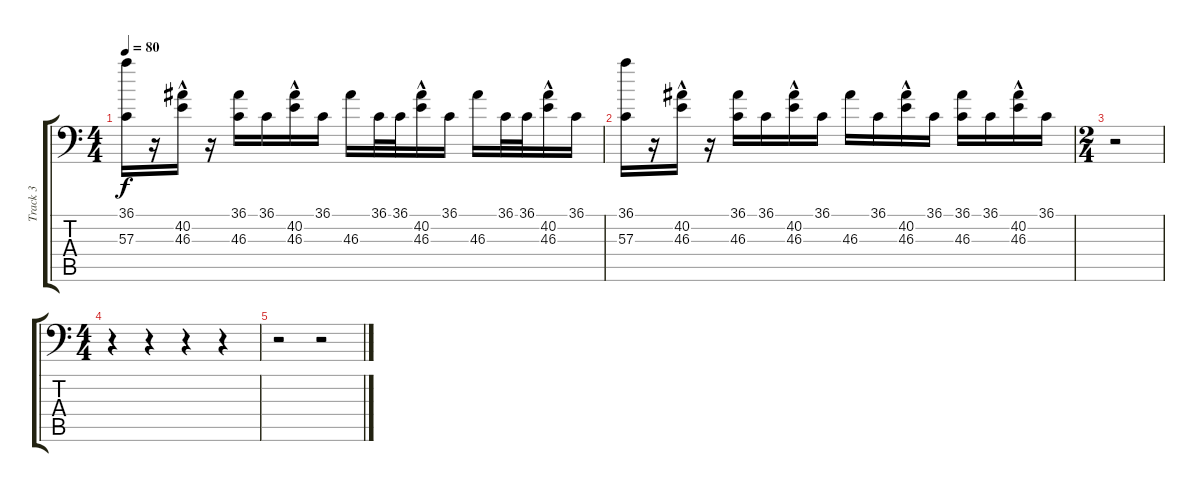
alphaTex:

\track ("Track 3" "Track 3") {instrument acousticgrandpiano}
\staff {score tabs}
\tuning (C-1 C-1 C-1 C-1 C-1 C-1) {hide}
\ts (4 4)
\tempo 80
\clef f4
\ks c
(36.1 57.3).16{dy f} r.16 (40.2{hac} 46.3).16 r.16 (36.1 46.3).16 36.1.16 (40.2{hac} 46.3).16 36.1.16 46.3.16 36.1.32 36.1.32 (40.2{hac} 46.3).16 36.1.16 46.3.16 36.1.32 36.1.32 (40.2{hac} 46.3).16 36.1.16 |
(36.1 57.3).16 r.16 (40.2{hac} 46.3).16 r.16 (36.1 46.3).16 36.1.16 (40.2{hac} 46.3).16 36.1.16 46.3.16 36.1.16 (40.2{hac} 46.3).16 36.1.16 (36.1 46.3).16 36.1.16 (40.2{hac} 46.3).16 36.1.16 |
\ts (2 4)
r.2 |
\ts (4 4)
r.4 r.4 r.4 r.4 |
r.2 r.2
